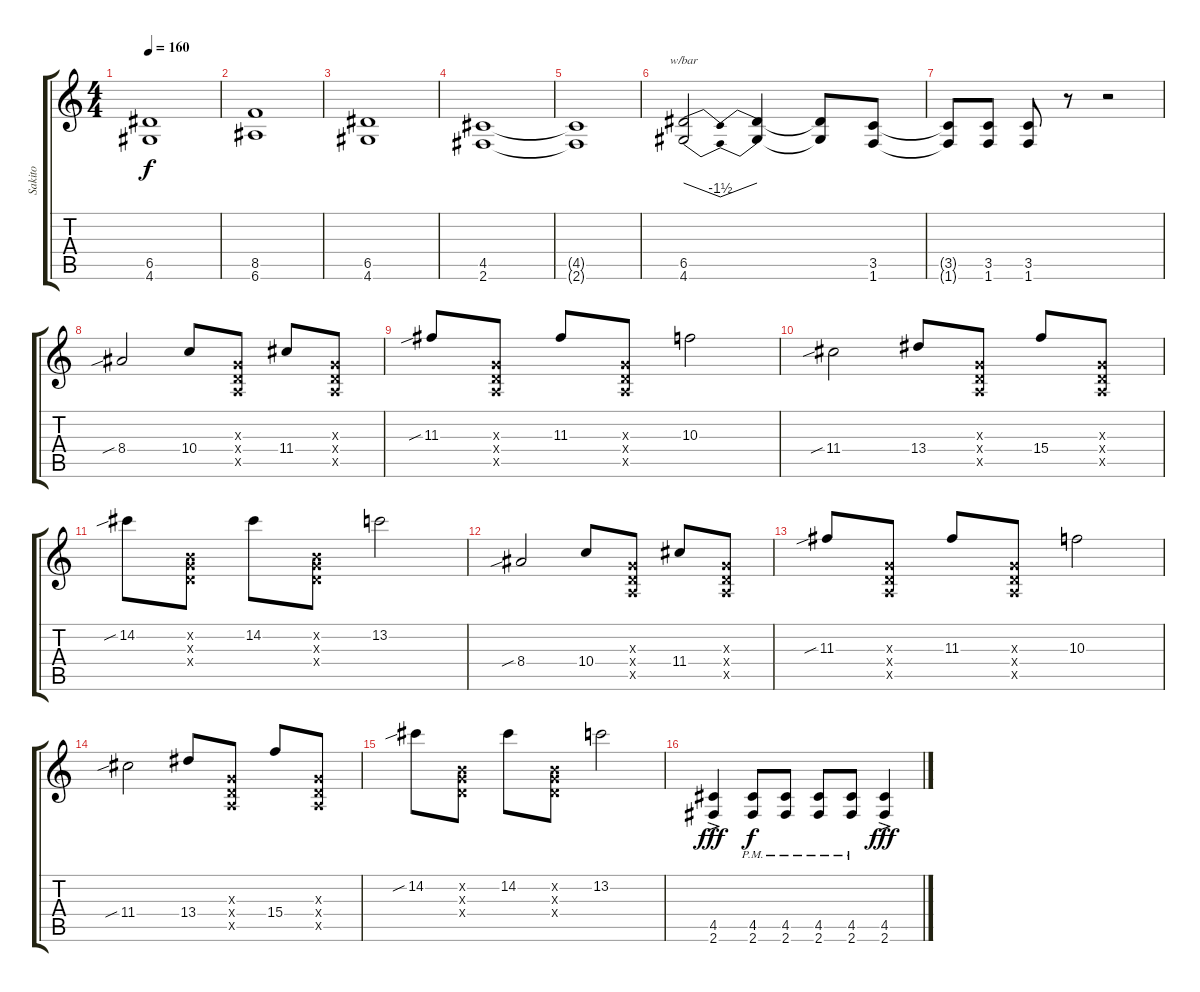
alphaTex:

\track ("Sakito" "Sakito") {instrument distortionguitar}
\staff {score tabs}
\tuning (E4 B3 G3 D3 A2 E2) {hide}
\ts (4 4)
\tempo 160
\clef g2
\ks c
(6.5 4.6).1{dy f} |
(8.5 6.6).1 |
(6.5 4.6).1 |
(4.5 2.6).1 |
(4.5{t} 2.6{t}).1 |
(6.5 4.6).2{tbe (dip default 0 0 30 -6 60 0)} (6.5{t} 4.6{t}).4 (6.5{t} 4.6{t}).8 (3.5 1.6).8 |
(3.5{t} 1.6{t}).8 (3.5 1.6).8 (3.5 1.6).8 r.8 r.2 |
8.4{sib}.2{volume 13} 10.4.8 (0.3{x} 0.4{x} 0.5{x}).8 11.4.8 (0.3{x} 0.4{x} 0.5{x}).8 |
11.3{sib}.8 (0.3{x} 0.4{x} 0.5{x}).8 11.3.8 (0.3{x} 0.4{x} 0.5{x}).8 10.3.2 |
11.4{sib}.2 13.4.8 (0.3{x} 0.4{x} 0.5{x}).8 15.4.8 (0.3{x} 0.4{x} 0.5{x}).8 |
14.2{sib}.8 (0.2{x} 0.3{x} 0.4{x}).8 14.2.8 (0.2{x} 0.3{x} 0.4{x}).8 13.2.2 |
8.4{sib}.2 10.4.8 (0.3{x} 0.4{x} 0.5{x}).8 11.4.8 (0.3{x} 0.4{x} 0.5{x}).8 |
11.3{sib}.8 (0.3{x} 0.4{x} 0.5{x}).8 11.3.8 (0.3{x} 0.4{x} 0.5{x}).8 10.3.2 |
11.4{sib}.2 13.4.8 (0.3{x} 0.4{x} 0.5{x}).8 15.4.8 (0.3{x} 0.4{x} 0.5{x}).8 |
14.2{sib}.8 (0.2{x} 0.3{x} 0.4{x}).8 14.2.8 (0.2{x} 0.3{x} 0.4{x}).8 13.2.2 |
(4.5{ac} 2.6).4{dy fff} (4.5{pm} 2.6{pm}).8{dy f} (4.5{pm} 2.6{pm}).8 (4.5{pm} 2.6{pm}).8 (4.5{pm} 2.6{pm}).8 (4.5{ac} 2.6).4{dy fff}
